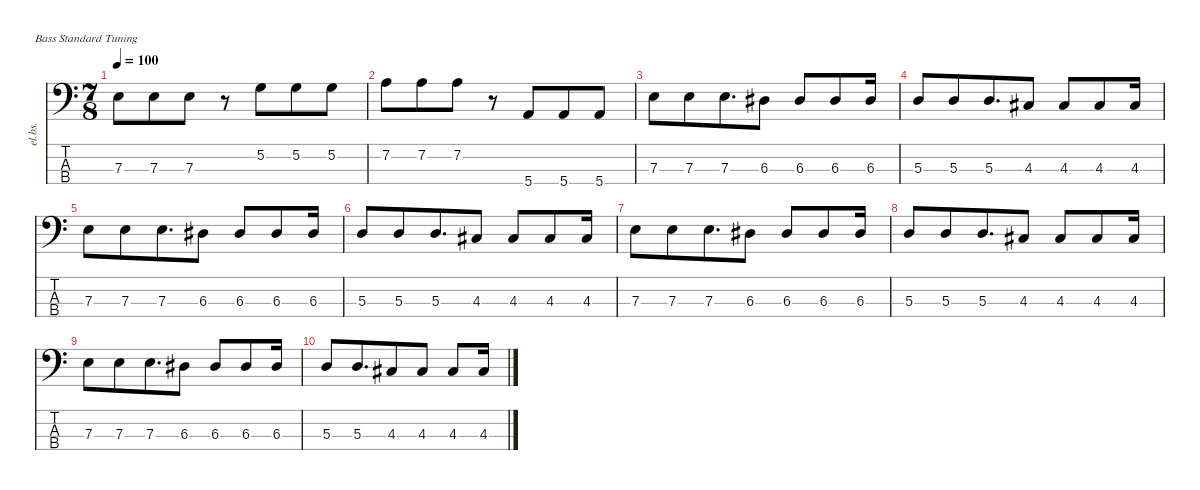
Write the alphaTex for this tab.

\defaultSystemsLayout 4
\hideDynamics
\bracketExtendMode nobrackets
\otherSystemsTrackNameOrientation horizontal
\track ("Electric Bass" "el.bs.") {instrument electricbassfinger}
\staff {score tabs}
\tuning (G2 D2 A1 E1)
\ts (7 8)
\tempo 100
\clef f4
\ks c
7.3.8{dy mf beam Down} 7.3.8{beam Down} 7.3.8{beam Down} r.8{beam Down} 5.2.8{beam Down} 5.2.8{beam Down} 5.2.8{beam Down} |
7.2.8{beam Down} 7.2.8{beam Down} 7.2.8{beam Down} r.8{beam Down} 5.4.8{beam Up} 5.4.8{beam Up} 5.4.8{beam Up} |
7.3.8{beam Down} 7.3.8{beam Down} 7.3.8{d beam Down} 6.3{acc #}.8{beam Up} 6.3{acc #}.8{beam Up} 6.3{acc #}.8{beam Up} 6.3{acc #}.16{beam Up} |
5.3.8{beam Up} 5.3.8{beam Up} 5.3.8{d beam Up} 4.3{acc #}.8{beam Up} 4.3{acc #}.8{beam Up} 4.3{acc #}.8{beam Up} 4.3{acc #}.16{beam Up} |
7.3.8{beam Down} 7.3.8{beam Down} 7.3.8{d beam Down} 6.3{acc #}.8{beam Up} 6.3{acc #}.8{beam Up} 6.3{acc #}.8{beam Up} 6.3{acc #}.16{beam Up} |
5.3.8{beam Up} 5.3.8{beam Up} 5.3.8{d beam Up} 4.3{acc #}.8{beam Up} 4.3{acc #}.8{beam Up} 4.3{acc #}.8{beam Up} 4.3{acc #}.16{beam Up} |
7.3.8{beam Down} 7.3.8{beam Down} 7.3.8{d beam Down} 6.3{acc #}.8{beam Up} 6.3{acc #}.8{beam Up} 6.3{acc #}.8{beam Up} 6.3{acc #}.16{beam Up} |
5.3.8{beam Up} 5.3.8{beam Up} 5.3.8{d beam Up} 4.3{acc #}.8{beam Up} 4.3{acc #}.8{beam Up} 4.3{acc #}.8{beam Up} 4.3{acc #}.16{beam Up} |
7.3.8{beam Down} 7.3.8{beam Down} 7.3.8{d beam Down} 6.3{acc #}.8{beam Up} 6.3{acc #}.8{beam Up} 6.3{acc #}.8{beam Up} 6.3{acc #}.16{beam Up} |
5.3.8 5.3.8{d} 4.3{acc #}.8 4.3{acc #}.8 4.3{acc #}.8 4.3{acc #}.16
